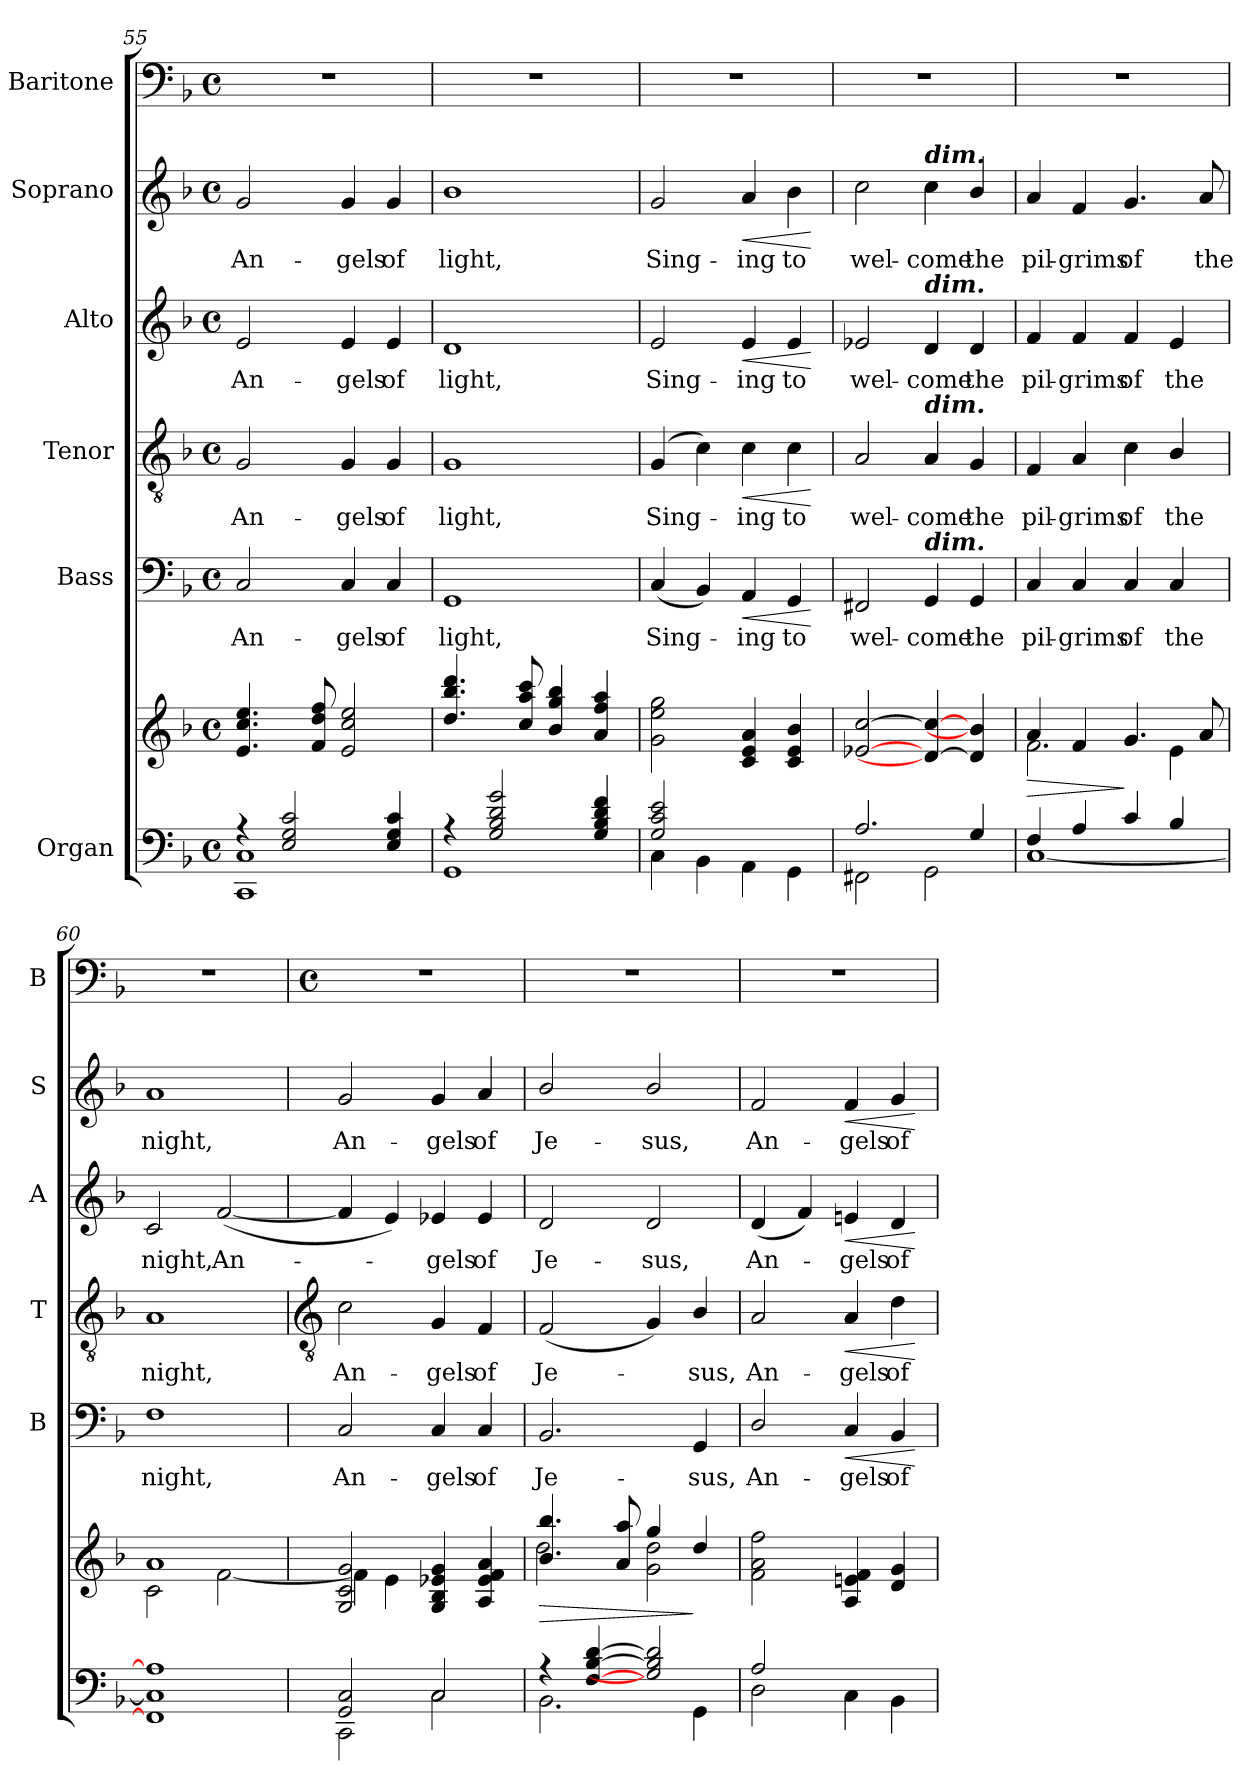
**kern	**kern	**dynam	**kern	**text	**dynam	**kern	**text	**dynam	**kern	**text	**dynam	**kern	**text	**dynam	**kern
*part6	*part6	*part6	*part5	*part5	*part5	*part4	*part4	*part4	*part3	*part3	*part3	*part2	*part2	*part2	*part1
*staff7	*staff6	*staff6/7	*staff5	*staff5	*staff5	*staff4	*staff4	*staff4	*staff3	*staff3	*staff3	*staff2	*staff2	*staff2	*staff1
*I"Organ	*	*	*I"Bass	*	*	*I"Tenor	*	*	*I"Alto	*	*	*I"Soprano	*	*	*I"Baritone
*	*	*	*I'B	*	*	*I'T	*	*	*I'A	*	*	*I'S	*	*	*I'B
*clefF4	*clefG2	*	*clefF4	*	*	*clefGv2	*	*	*clefG2	*	*	*clefG2	*	*	*clefF4
*k[b-]	*k[b-]	*	*k[b-]	*	*	*k[b-]	*	*	*k[b-]	*	*	*k[b-]	*	*	*k[b-]
*F:	*F:	*	*F:	*	*	*F:	*	*	*F:	*	*	*F:	*	*	*F:
*M4/4	*M4/4	*	*M4/4	*	*	*M4/4	*	*	*M4/4	*	*	*M4/4	*	*	*M4/4
*met(c)	*met(c)	*	*met(c)	*	*	*met(c)	*	*	*met(c)	*	*	*met(c)	*	*	*met(c)
=55	=55	=55	=55	=55	=55	=55	=55	=55	=55	=55	=55	=55	=55	=55	=55
*^	*^	*	*	*	*	*	*	*	*	*	*	*	*	*	*
!	!	!	!	!	!	!LO:LY:b	!	!	!LO:LY:b	!	!	!LO:LY:b	!	!	!LO:LY:b	!	!
4r	1CC\ 1C\	4.e 4.cc 4.ee	1ryy	.	2C	An-	.	2G	An-	.	2e	An-	.	2g	An-	.	1r
2E/ 2G/ 2c/	.	.	.	.	.	.	.	.	.	.	.	.	.	.	.	.	.
.	.	8f 8dd 8ff	.	.	.	.	.	.	.	.	.	.	.	.	.	.	.
!	!	!	!	!	!	!LO:LY:b	!	!	!LO:LY:b	!	!	!LO:LY:b	!	!	!LO:LY:b	!	!
.	.	2e 2cc 2ee	.	.	4C	-gels	.	4G	-gels	.	4e	-gels	.	4g	-gels	.	.
!	!	!	!	!	!	!LO:LY:b	!	!	!LO:LY:b	!	!	!LO:LY:b	!	!	!LO:LY:b	!	!
4E/ 4G/ 4c/	.	.	.	.	4C	of	.	4G	of	.	4e	of	.	4g	of	.	.
=56	=56	=56	=56	=56	=56	=56	=56	=56	=56	=56	=56	=56	=56	=56	=56	=56	=56
!	!	!	!	!	!	!LO:LY:b	!	!	!LO:LY:b	!	!	!LO:LY:b	!	!	!LO:LY:b	!	!
4r	1GG\	4.dd 4.bb- 4.ddd	1ryy	.	1GG	light,	.	1G	light,	.	1d	light,	.	1b-	light,	.	1r
2G/ 2B-/ 2d/ 2g/	.	.	.	.	.	.	.	.	.	.	.	.	.	.	.	.	.
.	.	8cc 8aa 8ccc	.	.	.	.	.	.	.	.	.	.	.	.	.	.	.
.	.	4b- 4gg 4bb-	.	.	.	.	.	.	.	.	.	.	.	.	.	.	.
4G/ 4B-/ 4d/ 4f/	.	4a 4ff 4aa	.	.	.	.	.	.	.	.	.	.	.	.	.	.	.
=57	=57	=57	=57	=57	=57	=57	=57	=57	=57	=57	=57	=57	=57	=57	=57	=57	=57
!	!	!	!	!	!	!LO:LY:b	!	!	!LO:LY:b	!	!	!LO:LY:b	!	!	!LO:LY:b	!	!
2G/ 2c/ 2e/	4C\	2g 2ee 2gg	1ryy	.	(<4C	Sing-	.	(<4G	Sing-	.	2e	Sing-	.	2g	Sing-	.	1r
.	4BB-\	.	.	.	4BB-)	.	.	4c)	.	.	.	.	.	.	.	.	.
!	!	!	!	!	!	!LO:LY:b	!LO:HP:b	!	!LO:LY:b	!LO:HP:b	!	!LO:LY:b	!LO:HP:b	!	!LO:LY:b	!LO:HP:b	!
2ryy	4AA\	4c 4e 4a	.	.	4AA	ing	<	4c	ing	<	4e	-ing	<	4a	-ing	<	.
!	!	!	!	!	!	!LO:LY:b	!	!	!LO:LY:b	!	!	!LO:LY:b	!	!	!LO:LY:b	!	!
.	4GG\	4c 4e 4b-	.	.	4GG	to	.	4c	to	.	4e	to	.	4b-	to	.	.
*v	*v	*	*	*	*	*	*	*	*	*	*	*	*	*	*	*	*
*	*v	*v	*	*	*	*	*	*	*	*	*	*	*	*	*	*
.	.	.	.	.	[	.	.	[	.	.	[	.	.	[	.
=58	=58	=58	=58	=58	=58	=58	=58	=58	=58	=58	=58	=58	=58	=58	=58
*^	*^	*	*	*	*	*	*	*	*	*	*	*	*	*	*
!	!	!	!	!	!	!LO:LY:b	!	!	!LO:LY:b	!	!	!LO:LY:b	!	!	!LO:LY:b	!	!
2.A/	2FF#X\	[2e-X [2cc	1ryy	.	2FF#X	wel-	.	2A	wel-	.	2e-X	wel-	.	2cc	wel-	.	1r
!	!	!	!	!	!	!	!	!	!	!	!	!	!	!LO:TX:a:Bi:t=dim.	!	!	!
!	!	!	!	!	!	!	!	!	!	!	!LO:TX:a:Bi:t=dim.	!	!	!	!	!	!
!	!	!	!	!	!	!	!	!LO:TX:a:Bi:t=dim.	!	!	!	!	!	!	!	!	!
!	!	!	!	!	!LO:TX:a:Bi:t=dim.	!	!	!	!	!	!	!	!	!	!	!	!
!	!	!	!	!	!	!LO:LY:b	!	!	!LO:LY:b	!	!	!LO:LY:b	!	!	!LO:LY:b	!	!
.	2GG\	4d_ 4cc_	.	.	4GG	-come	.	4A	-come	.	4d	-come	.	4cc	-come	.	.
!	!	!	!	!	!	!LO:LY:b	!	!	!LO:LY:b	!	!	!LO:LY:b	!	!	!LO:LY:b	!	!
4G/	.	4d] 4b-]	.	.	4GG/	the	.	4G/	the	.	4d/	the	.	4b-/	the	.	.
=59	=59	=59	=59	=59	=59	=59	=59	=59	=59	=59	=59	=59	=59	=59	=59	=59	=59
!	!	!	!	!LO:HP:b	!	!LO:LY:b	!	!	!LO:LY:b	!	!	!LO:LY:b	!	!	!LO:LY:b	!	!
4F/	[1C\	4a	2.f\	>	4C	pil-	.	4F	pil-	.	4f	pil-	.	4a	pil-	.	1r
!	!	!	!	!	!	!LO:LY:b	!	!	!LO:LY:b	!	!	!LO:LY:b	!	!	!LO:LY:b	!	!
4A/	.	4f	.	.	4C	-grims	.	4A	-grims	.	4f	-grims	.	4f	-grims	.	.
!	!	!	!	!	!	!LO:LY:b	!	!	!LO:LY:b	!	!	!LO:LY:b	!	!	!LO:LY:b	!	!
4c/	.	4.g	.	]	4C	of	.	4c	of	.	4f	of	.	4.g	of	.	.
!	!	!	!	!	!	!LO:LY:b	!	!	!LO:LY:b	!	!	!LO:LY:b	!	!	!	!	!
4B-/	.	.	4e\	.	4C	the	.	4B-/	the	.	4e	the	.	.	.	.	.
!	!	!	!	!	!	!	!	!	!	!	!	!	!	!	!LO:LY:b	!	!
.	.	8a	.	.	.	.	.	.	.	.	.	.	.	8a	the	.	.
=60	=60	=60	=60	=60	=60	=60	=60	=60	=60	=60	=60	=60	=60	=60	=60	=60	=60
!	!	!	!	!	!	!LO:LY:b	!	!	!LO:LY:b	!	!	!LO:LY:b	!	!	!LO:LY:b	!	!
1ryy	1FF\] 1C\] 1A\]	1a	2c\	.	1F	night,	.	1A	night,	.	2c	night,	.	1a	night,	.	1r
!	!	!	!	!	!	!	!	!	!	!	!	!LO:LY:b	!	!	!	!	!
.	.	.	[2f\	.	.	.	.	.	.	.	(<[2f	An-	.	.	.	.	.
!!LO:LB:g=z
=61	=61	=61	=61	=61	=61	=61	=61	=61	=61	=61	=61	=61	=61	=61	=61	=61	=61
*	*	*	*	*	*	*	*	*clefGv2	*	*	*	*	*	*	*	*	*
*	*	*	*	*	*	*	*	*	*	*	*	*	*	*	*	*	*M4/4
*	*	*	*	*	*	*	*	*	*	*	*	*	*	*	*	*	*met(c)
!	!	!	!	!	!	!LO:LY:b	!	!	!LO:LY:b	!	!	!	!	!	!LO:LY:b	!	!
2GG/ 2C/	2CC\	2G 2c 2g	4f\]	.	2C	An-	.	2c	An-	.	4f]	.	.	2g	An-	.	1r
.	.	.	4e\	.	.	.	.	.	.	.	4e)	.	.	.	.	.	.
!	!	!	!	!	!	!LO:LY:b	!	!	!LO:LY:b	!	!	!LO:LY:b	!	!	!LO:LY:b	!	!
2C/	2C\	4G 4B- 4e-X 4g	2ryy	.	4C	-gels	.	4G	-gels	.	4e-X	gels	.	4g	-gels	.	.
!	!	!	!	!	!	!LO:LY:b	!	!	!LO:LY:b	!	!	!LO:LY:b	!	!	!LO:LY:b	!	!
.	.	4A 4e- 4f 4a	.	.	4C	of	.	4F	of	.	4e-	of	.	4a	of	.	.
=62	=62	=62	=62	=62	=62	=62	=62	=62	=62	=62	=62	=62	=62	=62	=62	=62	=62
!	!	!	!	!LO:HP:b	!	!LO:LY:b	!	!	!LO:LY:b	!	!	!LO:LY:b	!	!	!LO:LY:b	!	!
4r	2.BB-\	4.b-/ 4.bb-/	2dd\	>	2.BB-	Je-	.	(<2F	Je-	.	2d	Je-	.	2b-/	Je-	.	1r
[4F/ [4B-/ [4d/	.	.	.	.	.	.	.	.	.	.	.	.	.	.	.	.	.
.	.	8a/ 8aa/	.	.	.	.	.	.	.	.	.	.	.	.	.	.	.
!	!	!	!	!	!	!	!	!	!	!	!	!LO:LY:b	!	!	!LO:LY:b	!	!
2G/] 2B-/] 2d/]	.	4gg/	2g\ 2dd\	.	.	.	.	4G)	.	.	2d	-sus,	.	2b-/	-sus,	.	.
!	!	!	!	!	!	!LO:LY:b	!	!	!LO:LY:b	!	!	!	!	!	!	!	!
.	4GG\	4dd/	.	]	4GG	-sus,	.	4B-/	sus,	.	.	.	.	.	.	.	.
=63	=63	=63	=63	=63	=63	=63	=63	=63	=63	=63	=63	=63	=63	=63	=63	=63	=63
!	!	!	!	!	!	!LO:LY:b	!	!	!LO:LY:b	!	!	!LO:LY:b	!	!	!LO:LY:b	!	!
2A/	2D\	2f 2a 2ff	1ryy	.	2D/	An-	.	2A	An-	.	(<4d	An-	.	2f	An-	.	1r
.	.	.	.	.	.	.	.	.	.	.	4f)	.	.	.	.	.	.
!	!	!	!	!	!	!LO:LY:b	!LO:HP:b	!	!LO:LY:b	!LO:HP:b	!	!LO:LY:b	!LO:HP:b	!	!LO:LY:b	!LO:HP:b	!
2ryy	4C\	4A 4en 4f	.	.	4C	-gels	<	4A	-gels	<	4en	gels	<	4f	-gels	<	.
!	!	!	!	!	!	!LO:LY:b	!	!	!LO:LY:b	!	!	!LO:LY:b	!	!	!LO:LY:b	!	!
.	4BB-\	4d 4g	.	.	4BB-	of	.	4d	of	.	4d	of	.	4g	of	.	.
*v	*v	*	*	*	*	*	*	*	*	*	*	*	*	*	*	*	*
*	*v	*v	*	*	*	*	*	*	*	*	*	*	*	*	*	*
.	.	.	.	.	[	.	.	[	.	.	[	.	.	[	.
=	=	=	=	=	=	=	=	=	=	=	=	=	=	=	=
*-	*-	*-	*-	*-	*-	*-	*-	*-	*-	*-	*-	*-	*-	*-	*-
